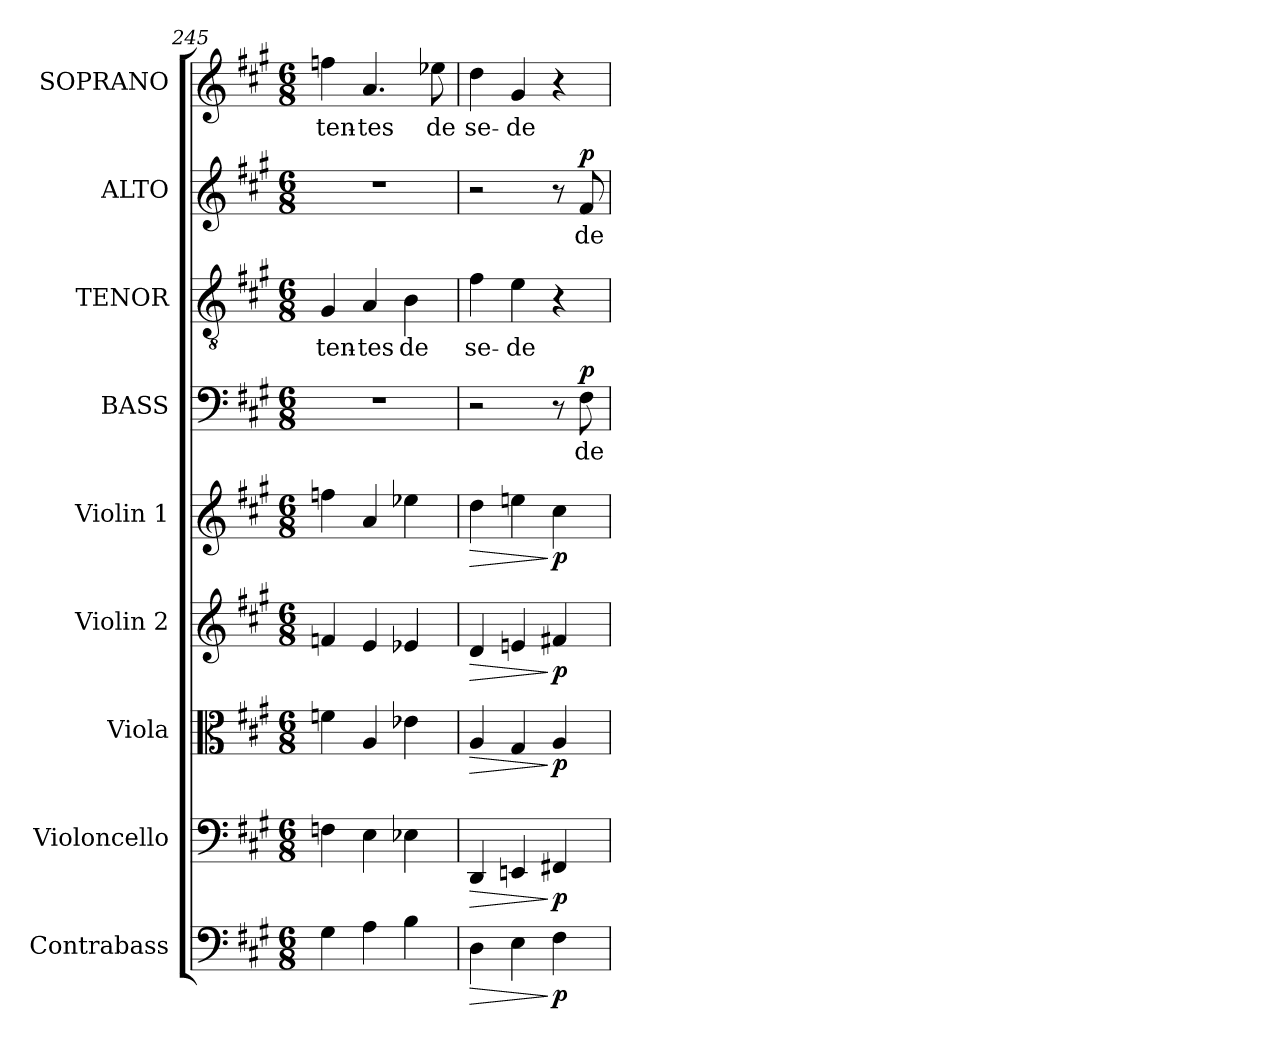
**kern	**dynam	**kern	**dynam	**kern	**dynam	**kern	**dynam	**kern	**dynam	**kern	**text	**dynam	**kern	**text	**kern	**text	**dynam	**kern	**text
*part9	*part9	*part8	*part8	*part7	*part7	*part6	*part6	*part5	*part5	*part4	*part4	*part4	*part3	*part3	*part2	*part2	*part2	*part1	*part1
*staff9	*staff9	*staff8	*staff8	*staff7	*staff7	*staff6	*staff6	*staff5	*staff5	*staff4	*staff4	*staff4	*staff3	*staff3	*staff2	*staff2	*staff2	*staff1	*staff1
*I"Contrabass	*	*I"Violoncello	*	*I"Viola	*	*I"Violin 2	*	*I"Violin 1	*	*I"BASS	*	*	*I"TENOR	*	*I"ALTO	*	*	*I"SOPRANO	*
*I'Cb.	*	*I'Vc.	*	*I'Vla.	*	*I'Vln. 2	*	*I'Vln. 1	*	*I'B.	*	*	*I'T.	*	*I'A.	*	*	*I'S.	*
*clefF4	*	*clefF4	*	*clefC3	*	*clefG2	*	*clefG2	*	*clefF4	*	*	*clefGv2	*	*clefG2	*	*	*clefG2	*
*ITrd7c12	*	*	*	*	*	*	*	*	*	*	*	*	*ITrd7c12	*	*	*	*	*	*
*k[f#c#g#]	*	*k[f#c#g#]	*	*k[f#c#g#]	*	*k[f#c#g#]	*	*k[f#c#g#]	*	*k[f#c#g#]	*	*	*k[f#c#g#]	*	*k[f#c#g#]	*	*	*k[f#c#g#]	*
*A:	*	*A:	*	*A:	*	*A:	*	*A:	*	*A:	*	*	*A:	*	*A:	*	*	*A:	*
*M6/8	*	*M6/8	*	*M6/8	*	*M6/8	*	*M6/8	*	*M6/8	*	*	*M6/8	*	*M6/8	*	*	*M6/8	*
=245	=245	=245	=245	=245	=245	=245	=245	=245	=245	=245	=245	=245	=245	=245	=245	=245	=245	=245	=245
!	!	!	!	!	!	!	!	!	!	!LO:N:vis=1	!	!	!	!	!	!	!	!	!
!	!	!	!	!	!	!	!	!	!	!	!	!	!	!LO:LY:b:color=#000000	!LO:N:vis=1	!	!	!	!
!	!	!	!	!	!	!	!	!	!	!	!	!	!	!	!	!	!	!	!LO:LY:b:color=#000000
4GG#i\	.	4Fni\	.	4fni\	.	4fni/	.	4ffni\	.	2.r	.	.	4GG#i/	-ten-	2.r	.	.	4ffni\	-ten-
!	!	!	!	!	!	!	!	!	!	!	!	!	!	!LO:LY:b:color=#000000	!	!	!	!	!
!	!	!	!	!	!	!	!	!	!	!	!	!	!	!	!	!	!	!	!LO:LY:b:color=#000000
4AAi\	.	4Ei\	.	4Ai/	.	4ei/	.	4ai/	.	.	.	.	4AAi/	-tes	.	.	.	4.ai/	-tes
!	!	!	!	!	!	!	!	!	!	!	!	!	!	!LO:LY:b:color=#000000	!	!	!	!	!
4BBi\	.	4E-Xi\	.	4e-Xi\	.	4e-Xi/	.	4ee-Xi\	.	.	.	.	4BBi\	de	.	.	.	.	.
!	!	!	!	!	!	!	!	!	!	!	!	!	!	!	!	!	!	!	!LO:LY:b:color=#000000
.	.	.	.	.	.	.	.	.	.	.	.	.	.	.	.	.	.	8ee-Xi\	de
=246	=246	=246	=246	=246	=246	=246	=246	=246	=246	=246	=246	=246	=246	=246	=246	=246	=246	=246	=246
!	!LO:HP:b	!	!LO:HP:b	!	!LO:HP:b	!	!LO:HP:b	!	!LO:HP:b	!	!	!	!	!	!	!	!	!	!
!	!	!	!	!	!	!	!	!	!	!	!	!	!	!LO:LY:b:color=#000000	!	!	!	!	!
!	!	!	!	!	!	!	!	!	!	!	!	!	!	!	!	!	!	!	!LO:LY:b:color=#000000
*	*	*	*	*	*	*	*	*^	*	*	*	*	*	*	*	*	*	*^	*
4DDi\	>	4DDi/	>	4Ai/	>	4di/	>	4ddi\	2ryy	>	2r	.	.	4F#i\	se-	2r	.	.	4ddi\	2ryy	se-
!	!	!	!	!	!	!	!	!	!	!	!	!	!	!	!LO:LY:b:color=#000000	!	!	!	!	!	!
!	!	!	!	!	!	!	!	!	!	!	!	!	!	!	!	!	!	!	!	!	!LO:LY:b:color=#000000
4EEi\	.	4EEni/	.	4G#i/	.	4eni/	.	4eeni\	.	.	.	.	.	4Ei\	-de	.	.	.	4g#i/	.	-de
4FF#i\	] p	4FF#Xi/	] p	4Ai/	] p	4f#Xi/	] p	4cc#i\	8ryy	] p	8r	.	.	4r	.	8r	.	.	4r	8ryy	.
!	!	!	!	!	!	!	!	!	!	!	!	!LO:LY:b:color=#000000	!	!	!	!	!	!	!	!	!
*	*	*	*	*	*	*	*	*MM80	*	*	*	*	*	*	*	*	*	*	*MM80	*	*
!	!	!	!	!	!	!	!	!	!	!	!	!	!	!	!	!	!LO:LY:b:color=#000000	!	!	!	!
.	.	.	.	.	.	.	.	.	8ryy	.	8F#i\	de-	p	.	.	8f#i/	de-	p	.	8ryy	.
*	*	*	*	*	*	*	*	*v	*v	*	*	*	*	*	*	*	*	*	*v	*v	*
=	=	=	=	=	=	=	=	=	=	=	=	=	=	=	=	=	=	=	=
*-	*-	*-	*-	*-	*-	*-	*-	*-	*-	*-	*-	*-	*-	*-	*-	*-	*-	*-	*-
